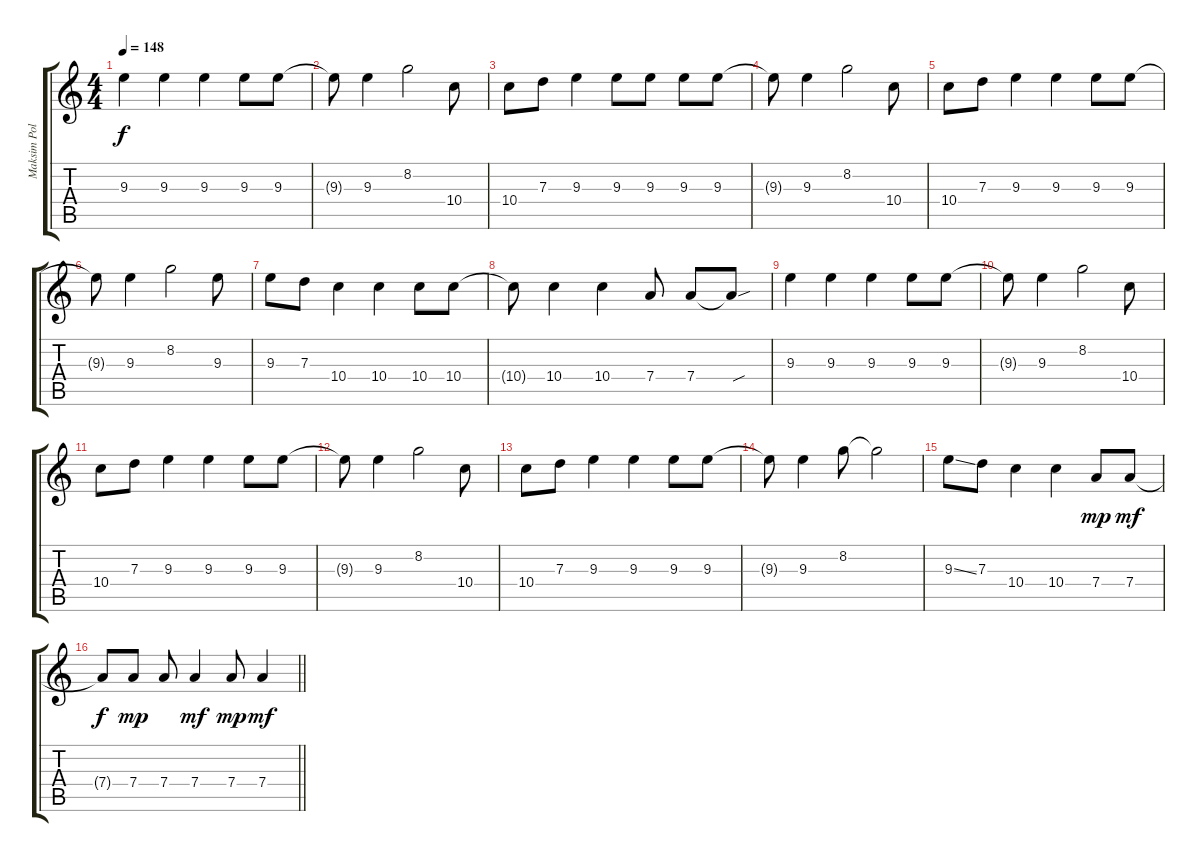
\track ("Maksim Polivanov" "Maksim Pol") {instrument electricguitarjazz}
\staff {score tabs}
\tuning (E4 B3 G3 D3 A2 E2) {hide}
\ts (4 4)
\section ("" "")
\tempo 148
\clef g2
\ks c
9.3.4{dy f} 9.3.4 9.3.4 9.3.8 9.3.8 |
9.3{t}.8 9.3.4 8.2.2 10.4.8 |
10.4.8 7.3.8 9.3.4 9.3.8 9.3.8 9.3.8 9.3.8 |
9.3{t}.8 9.3.4 8.2.2 10.4.8 |
10.4.8 7.3.8 9.3.4 9.3.4 9.3.8 9.3.8 |
9.3{t}.8 9.3.4 8.2.2 9.3.8 |
9.3.8 7.3.8 10.4.4 10.4.4 10.4.8 10.4.8 |
10.4{t}.8 10.4.4 10.4.4 7.4.8 7.4.8 7.4{sou t}.8 |
9.3.4 9.3.4 9.3.4 9.3.8 9.3.8 |
9.3{t}.8 9.3.4 8.2.2 10.4.8 |
10.4.8 7.3.8 9.3.4 9.3.4 9.3.8 9.3.8 |
9.3{t}.8 9.3.4 8.2.2 10.4.8 |
10.4.8 7.3.8 9.3.4 9.3.4 9.3.8 9.3.8 |
9.3{t}.8 9.3.4 8.2.8 8.2{t}.2 |
9.3{ss}.8 7.3.8 10.4.4 10.4.4 7.4.8{dy mp} 7.4.8{dy mf} |
\barLineRight lightlight
7.4{t}.8{dy f} 7.4.8{dy mp} 7.4.8 7.4.4{dy mf} 7.4.8{dy mp} 7.4.4{dy mf}
